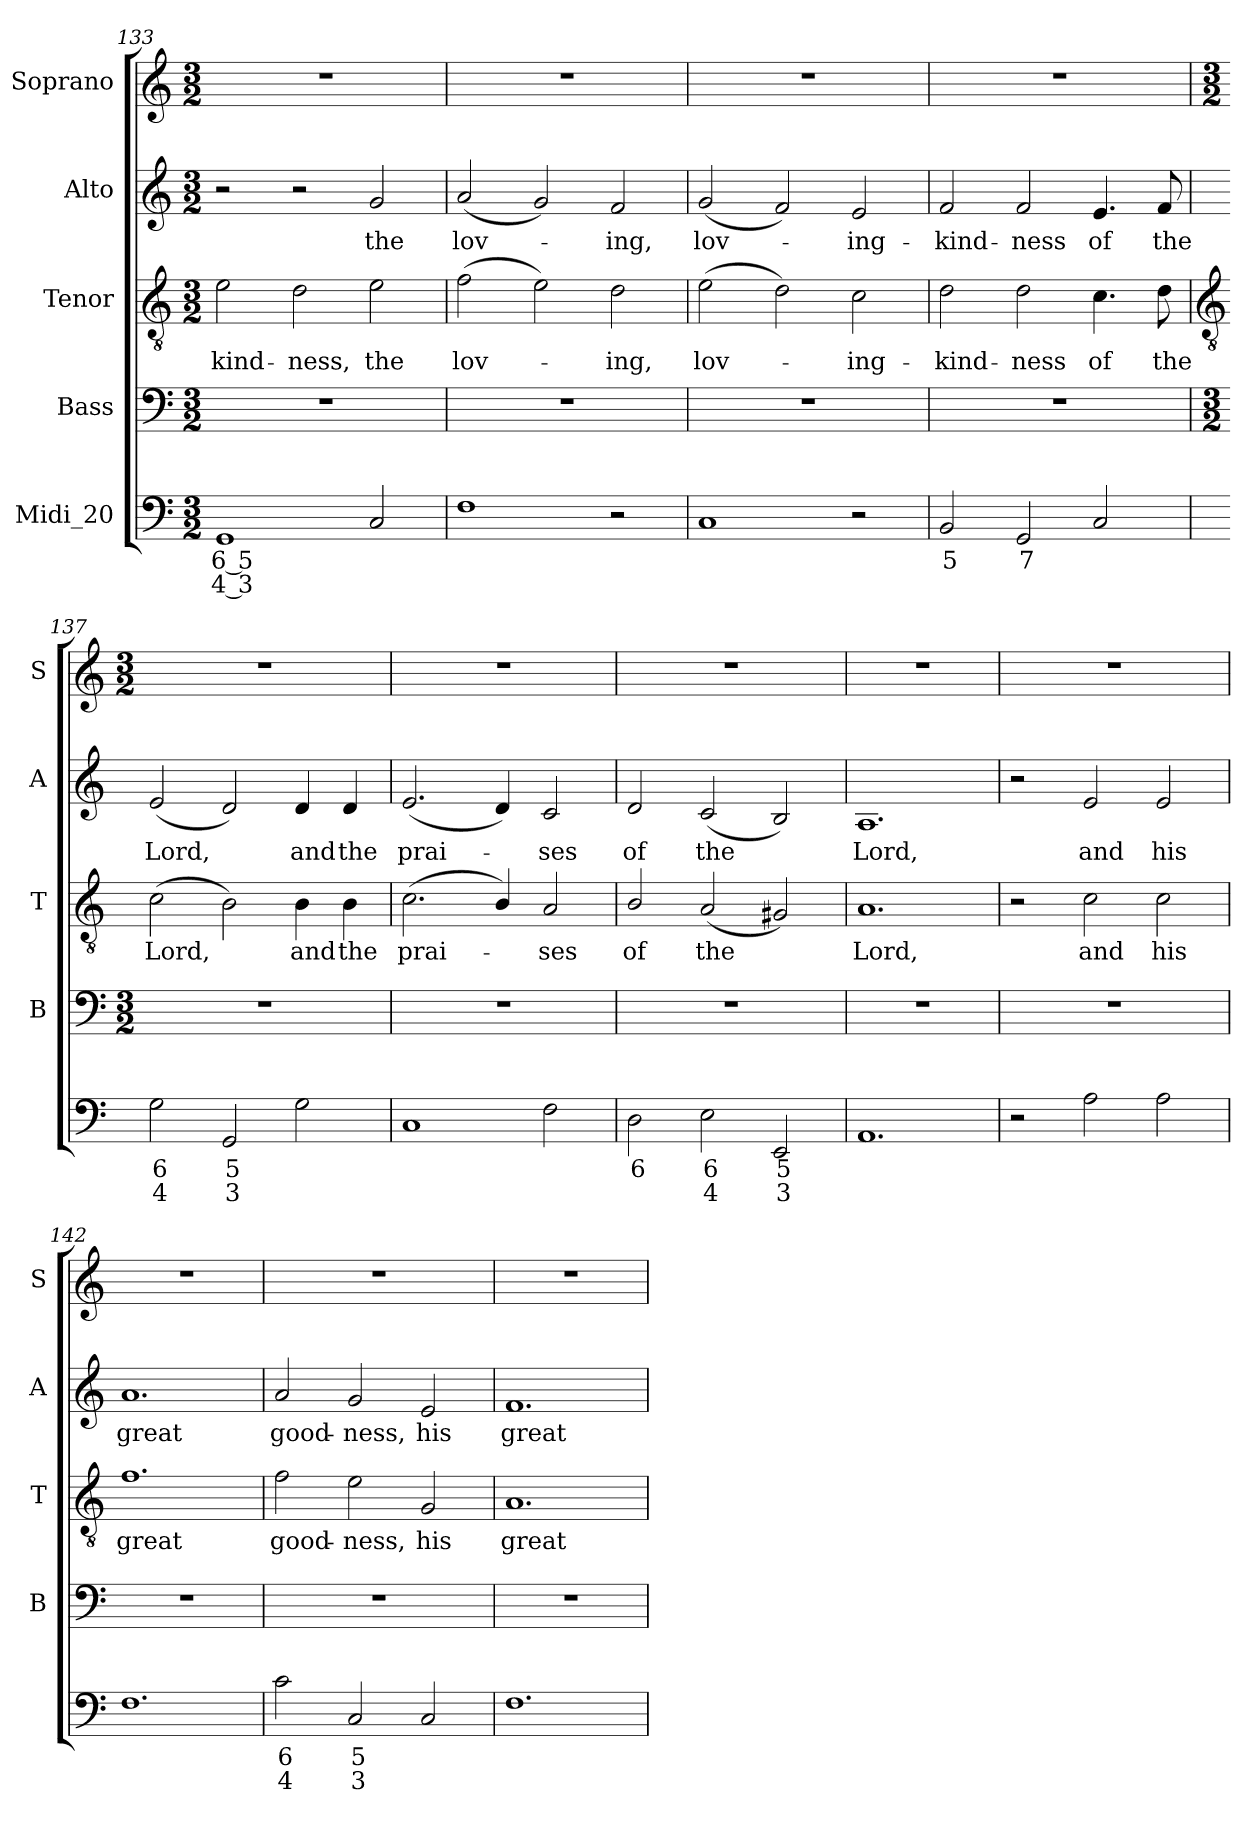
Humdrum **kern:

**kern	**text	**text	**kern	**kern	**text	**kern	**text	**kern
*part5	*part5	*part5	*part4	*part3	*part3	*part2	*part2	*part1
*staff5	*staff5	*staff5	*staff4	*staff3	*staff3	*staff2	*staff2	*staff1
*I"Midi_20	*	*	*I"Bass	*I"Tenor	*	*I"Alto	*	*I"Soprano
*	*	*	*I'B	*I'T	*	*I'A	*	*I'S
*clefF4	*	*	*clefF4	*clefGv2	*	*clefG2	*	*clefG2
*k[]	*	*	*k[]	*k[]	*	*k[]	*	*k[]
*C:	*	*	*C:	*C:	*	*C:	*	*C:
*M3/2	*	*	*M3/2	*M3/2	*	*M3/2	*	*M3/2
=133	=133	=133	=133	=133	=133	=133	=133	=133
!	!LO:LY:b	!LO:LY:b	!	!	!LO:LY:b	!	!	!
1GG	6 5	4 3	1.r	2e	kind-	2r	.	1.r
!	!	!	!	!	!LO:LY:b	!	!	!
.	.	.	.	2d	-ness,	2r	.	.
!	!	!	!	!	!LO:LY:b	!	!LO:LY:b	!
2C	.	.	.	2e	the	2g	the	.
=134	=134	=134	=134	=134	=134	=134	=134	=134
!	!	!	!	!	!LO:LY:b	!	!LO:LY:b	!
1F	.	.	1.r	(>2f	lov-	(<2a	lov-	1.r
.	.	.	.	2e)	.	2g)	.	.
!	!	!	!	!	!LO:LY:b	!	!LO:LY:b	!
2r	.	.	.	2d	ing,	2f	ing,	.
=135	=135	=135	=135	=135	=135	=135	=135	=135
!	!	!	!	!	!LO:LY:b	!	!LO:LY:b	!
1C	.	.	1.r	(>2e	lov-	(<2g	lov-	1.r
.	.	.	.	2d)	.	2f)	.	.
!	!	!	!	!	!LO:LY:b	!	!LO:LY:b	!
2r	.	.	.	2c	ing-	2e	ing-	.
=136	=136	=136	=136	=136	=136	=136	=136	=136
!	!LO:LY:b	!	!	!	!LO:LY:b	!	!LO:LY:b	!
2BB	5	.	1.r	2d	-kind-	2f	-kind-	1.r
!	!LO:LY:b	!	!	!	!LO:LY:b	!	!LO:LY:b	!
2GG	7	.	.	2d	-ness	2f	-ness	.
!	!	!	!	!	!LO:LY:b	!	!LO:LY:b	!
2C	.	.	.	4.c	of	4.e	of	.
!	!	!	!	!	!LO:LY:b	!	!LO:LY:b	!
.	.	.	.	8d	the	8f	the	.
!!LO:LB:g=z
=137	=137	=137	=137	=137	=137	=137	=137	=137
*	*	*	*	*clefGv2	*	*	*	*
*	*	*	*M3/2	*	*	*	*	*M3/2
!	!LO:LY:b	!LO:LY:b	!	!	!LO:LY:b	!	!LO:LY:b	!
2G	6	4	1.r	(>2c	Lord,	(<2e	Lord,	1.r
!	!LO:LY:b	!LO:LY:b	!	!	!	!	!	!
2GG	5	3	.	2B)	.	2d)	.	.
!	!	!	!	!	!LO:LY:b	!	!LO:LY:b	!
2G	.	.	.	4B	and	4d	and	.
!	!	!	!	!	!LO:LY:b	!	!LO:LY:b	!
.	.	.	.	4B	the	4d	the	.
=138	=138	=138	=138	=138	=138	=138	=138	=138
!	!	!	!	!	!LO:LY:b	!	!LO:LY:b	!
1C	.	.	1.r	(<2.c	prai-	(<2.e	prai-	1.r
.	.	.	.	4B/)	.	4d)	.	.
!	!	!	!	!	!LO:LY:b	!	!LO:LY:b	!
2F	.	.	.	2A	ses	2c	ses	.
=139	=139	=139	=139	=139	=139	=139	=139	=139
!	!LO:LY:b	!	!	!	!LO:LY:b	!	!LO:LY:b	!
2D	6	.	1.r	2B/	of	2d	of	1.r
!	!LO:LY:b	!LO:LY:b	!	!	!LO:LY:b	!	!LO:LY:b	!
2E	6	4	.	(<2A	the	(<2c	the	.
!	!LO:LY:b	!LO:LY:b	!	!	!	!	!	!
2EE	5	3	.	2G#X)	.	2B)	.	.
=140	=140	=140	=140	=140	=140	=140	=140	=140
!	!	!	!	!	!LO:LY:b	!	!LO:LY:b	!
1.AA	.	.	1.r	1.A	Lord,	1.A	Lord,	1.r
=141	=141	=141	=141	=141	=141	=141	=141	=141
2r	.	.	1.r	2r	.	2r	.	1.r
!	!	!	!	!	!LO:LY:b	!	!LO:LY:b	!
2A	.	.	.	2c	and	2e	and	.
!	!	!	!	!	!LO:LY:b	!	!LO:LY:b	!
2A	.	.	.	2c	his	2e	his	.
=142	=142	=142	=142	=142	=142	=142	=142	=142
!	!	!	!	!	!LO:LY:b	!	!LO:LY:b	!
1.F	.	.	1.r	1.f	great	1.a	great	1.r
=143	=143	=143	=143	=143	=143	=143	=143	=143
!	!LO:LY:b	!LO:LY:b	!	!	!LO:LY:b	!	!LO:LY:b	!
2c	6	4	1.r	2f	good-	2a	good-	1.r
!	!LO:LY:b	!LO:LY:b	!	!	!LO:LY:b	!	!LO:LY:b	!
2C	5	3	.	2e	-ness,	2g	-ness,	.
!	!	!	!	!	!LO:LY:b	!	!LO:LY:b	!
2C	.	.	.	2G	his	2e	his	.
=144	=144	=144	=144	=144	=144	=144	=144	=144
!	!	!	!	!	!LO:LY:b	!	!LO:LY:b	!
1.F	.	.	1.r	1.A	great	1.f	great	1.r
=	=	=	=	=	=	=	=	=
*-	*-	*-	*-	*-	*-	*-	*-	*-
